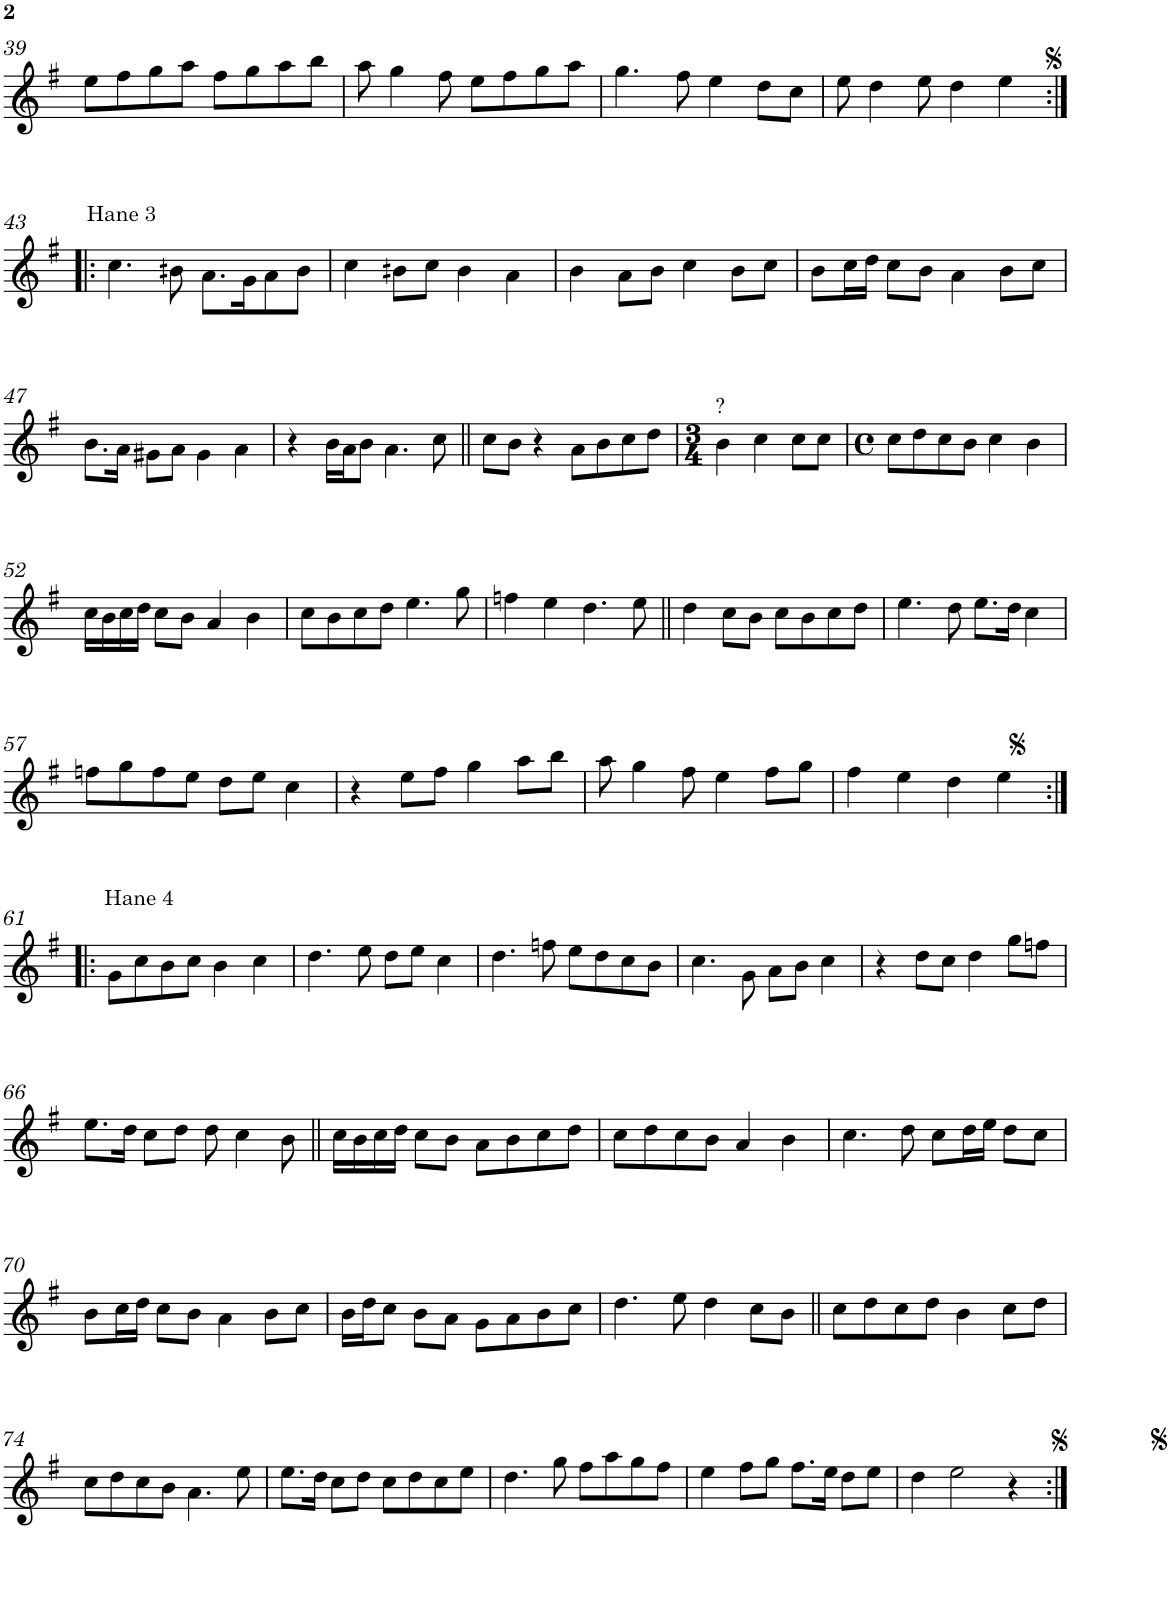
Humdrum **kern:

**kern
*part1
*staff1
*I"Piano
*I'Pno.
!!LO:PB:g=z
*clefG2
*k[f#]
*M4/4
*met(c)
=39
8ee\L
8ff#\
8gg\
8aa\J
8ff#\L
8gg\
8aa\
8bb\J
=40
8aa\
4gg\
8ff#\
8ee\L
8ff#\
8gg\
8aa\J
=41
4.gg\
8ff#\
4ee\
8dd\L
8cc\J
=42
8ee\
4dd\
8ee\
4dd\
4ee\
!!LO:LB:g=z
=43:|!|:
!LO:TX:a:t=Hane 3
4.cc\
8bn\
8.a\L
16g\K
8a\
8b\J
=44
4cc\
8bn\L
8cc\J
4b\
4a\
=45
4b\
8a\L
8b\J
4cc\
8b\L
8cc\J
=46
8b\L
16cc\L
16dd\JJ
8cc\L
8b\J
4a\
8b\L
8cc\J
!!LO:LB:g=z
=47
8.b\L
16a\Jk
8g#X\L
8a\J
4g#\
4a\
=48
4r
16b\LL
16a\J
8b\J
4.a\
8cc\
=49||
8cc\L
8b\J
4r
8a\L
8b\
8cc\
8dd\J
=50
*M3/4
!LO:TX:a:t=?
4b\
4cc\
8cc\L
8cc\J
=51
*M4/4
*met(c)
8cc\L
8dd\
8cc\
8b\J
4cc\
4b\
!!LO:LB:g=z
=52
16cc\LL
16b\
16cc\
16dd\JJ
8cc\L
8b\J
4a/
4b\
=53
8cc\L
8b\
8cc\
8dd\J
4.ee\
8gg\
=54
4ffn\
4ee\
4.dd\
8ee\
=55||
4dd\
8cc\L
8b\J
8cc\L
8b\
8cc\
8dd\J
=56
4.ee\
8dd\
8.ee\L
16dd\Jk
4cc\
!!LO:LB:g=z
=57
8ffn\L
8gg\
8ff\
8ee\J
8dd\L
8ee\J
4cc\
=58
4r
8ee\L
8ff#\J
4gg\
8aa\L
8bb\J
=59
8aa\
4gg\
8ff#\
4ee\
8ff#\L
8gg\J
=60
4ff#\
4ee\
4dd\
4ee\
!!LO:LB:g=z
=61:|!|:
!LO:TX:a:t=Hane 4
8g\L
8cc\
8b\
8cc\J
4b\
4cc\
=62
4.dd\
8ee\
8dd\L
8ee\J
4cc\
=63
4.dd\
8ffn\
8ee\L
8dd\
8cc\
8b\J
=64
4.cc\
8g\
8a\L
8b\J
4cc\
=65
4r
8dd\L
8cc\J
4dd\
8gg\L
8ffn\J
!!LO:LB:g=z
=66
8.ee\L
16dd\Jk
8cc\L
8dd\J
8dd\
4cc\
8b\
=67||
16cc\LL
16b\
16cc\
16dd\JJ
8cc\L
8b\J
8a\L
8b\
8cc\
8dd\J
=68
8cc\L
8dd\
8cc\
8b\J
4a/
4b\
=69
4.cc\
8dd\
8cc\L
16dd\L
16ee\JJ
8dd\L
8cc\J
!!LO:LB:g=z
=70
8b\L
16cc\L
16dd\JJ
8cc\L
8b\J
4a\
8b\L
8cc\J
=71
16b\LL
16dd\J
8cc\J
8b\L
8a\J
8g\L
8a\
8b\
8cc\J
=72
4.dd\
8ee\
4dd\
8cc\L
8b\J
=73||
8cc\L
8dd\
8cc\
8dd\J
4b\
8cc\L
8dd\J
!!LO:LB:g=z
=74
8cc\L
8dd\
8cc\
8b\J
4.a\
8ee\
=75
8.ee\L
16dd\Jk
8cc\L
8dd\J
8cc\L
8dd\
8cc\
8ee\J
=76
4.dd\
8gg\
8ff#\L
8aa\
8gg\
8ff#\J
=77
4ee\
8ff#\L
8gg\J
8.ff#\L
16ee\Jk
8dd\L
8ee\J
=78
4dd\
2ee\
4r
=:|!
*-
